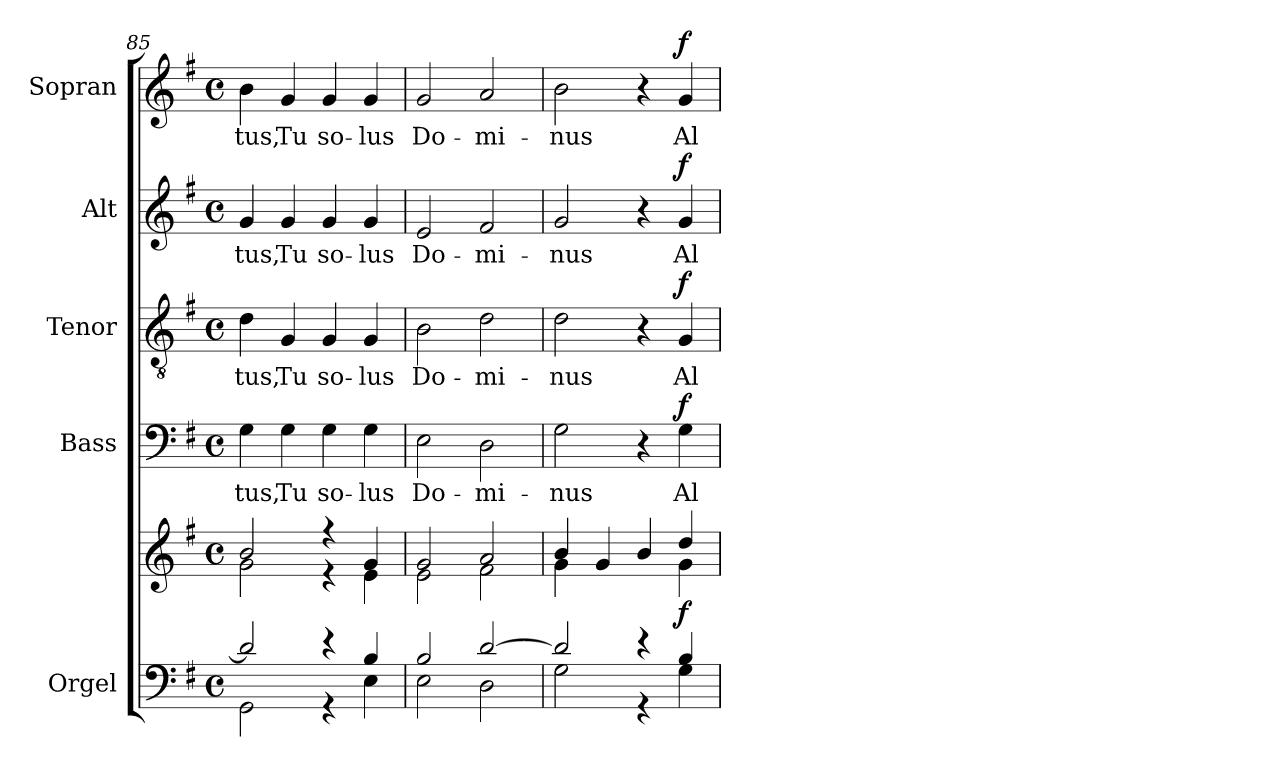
**kern	**kern	**dynam	**kern	**text	**dynam	**kern	**text	**dynam	**kern	**text	**dynam	**kern	**text	**dynam
*part5	*part5	*part5	*part4	*part4	*part4	*part3	*part3	*part3	*part2	*part2	*part2	*part1	*part1	*part1
*staff6	*staff5	*staff5/6	*staff4	*staff4	*staff4	*staff3	*staff3	*staff3	*staff2	*staff2	*staff2	*staff1	*staff1	*staff1
*I"Orgel	*	*	*I"Bass	*	*	*I"Tenor	*	*	*I"Alt	*	*	*I"Sopran	*	*
*I'Org.	*	*	*I'B.	*	*	*I'T.	*	*	*I'A.	*	*	*I'S.	*	*
*clefF4	*clefG2	*	*clefF4	*	*	*clefGv2	*	*	*clefG2	*	*	*clefG2	*	*
*k[f#]	*k[f#]	*	*k[f#]	*	*	*k[f#]	*	*	*k[f#]	*	*	*k[f#]	*	*
*G:	*G:	*	*G:	*	*	*G:	*	*	*G:	*	*	*G:	*	*
*M4/4	*M4/4	*	*M4/4	*	*	*M4/4	*	*	*M4/4	*	*	*M4/4	*	*
*met(c)	*met(c)	*	*met(c)	*	*	*met(c)	*	*	*met(c)	*	*	*met(c)	*	*
=85	=85	=85	=85	=85	=85	=85	=85	=85	=85	=85	=85	=85	=85	=85
*^	*^	*	*	*	*	*	*	*	*	*	*	*	*	*
!	!	!	!	!	!	!LO:LY:b	!	!	!LO:LY:b	!	!	!LO:LY:b	!	!	!LO:LY:b	!
2d/]	2GG\	2b/	2g\	.	4G\	-tus,	.	4d\	-tus,	.	4g/	-tus,	.	4b\	-tus,	.
!	!	!	!	!	!	!LO:LY:b	!	!	!LO:LY:b	!	!	!LO:LY:b	!	!	!LO:LY:b	!
.	.	.	.	.	4G\	Tu	.	4G/	Tu	.	4g/	Tu	.	4g/	Tu	.
!	!	!	!	!	!	!LO:LY:b	!	!	!LO:LY:b	!	!	!LO:LY:b	!	!	!LO:LY:b	!
4r	4r	4r	4r	.	4G\	so-	.	4G/	so-	.	4g/	so-	.	4g/	so-	.
!	!	!	!	!	!	!LO:LY:b	!	!	!LO:LY:b	!	!	!LO:LY:b	!	!	!LO:LY:b	!
4B/	4E\	4g/	4e\	.	4G\	-lus	.	4G/	-lus	.	4g/	-lus	.	4g/	-lus	.
!!LO:LB:g=z
=86	=86	=86	=86	=86	=86	=86	=86	=86	=86	=86	=86	=86	=86	=86	=86	=86
!	!	!	!	!	!	!LO:LY:b	!	!	!LO:LY:b	!	!	!LO:LY:b	!	!	!LO:LY:b	!
2B/	2E\	2g/	2e\	.	2E\	Do-	.	2B\	Do-	.	2e/	Do-	.	2g/	Do-	.
!	!	!	!	!	!	!LO:LY:b	!	!	!LO:LY:b	!	!	!LO:LY:b	!	!	!LO:LY:b	!
[>2d/	2D\	2a/	2f#\	.	2D\	-mi-	.	2d\	-mi-	.	2f#/	-mi-	.	2a/	-mi-	.
=87	=87	=87	=87	=87	=87	=87	=87	=87	=87	=87	=87	=87	=87	=87	=87	=87
!	!	!	!	!	!	!LO:LY:b	!	!	!LO:LY:b	!	!	!LO:LY:b	!	!	!LO:LY:b	!
2d/]	2G\	4b/	4g\	.	2G\	-nus	.	2d\	-nus	.	2g/	-nus	.	2b\	-nus	.
.	.	4g/	2ryy	.	.	.	.	.	.	.	.	.	.	.	.	.
4r	4r	4b/	.	.	4r	.	.	4r	.	.	4r	.	.	4r	.	.
!	!	!	!	!LO:DY:b	!	!LO:LY:b	!LO:DY:a	!	!LO:LY:b	!LO:DY:a	!	!LO:LY:b	!LO:DY:a	!	!LO:LY:b	!LO:DY:a
4B/	4G\	4dd/	4g\	f	4G\	Al-	f	4G/	Al-	f	4g/	Al-	f	4g/	Al-	f
*v	*v	*	*	*	*	*	*	*	*	*	*	*	*	*	*	*
*	*v	*v	*	*	*	*	*	*	*	*	*	*	*	*	*
=	=	=	=	=	=	=	=	=	=	=	=	=	=	=
*-	*-	*-	*-	*-	*-	*-	*-	*-	*-	*-	*-	*-	*-	*-
